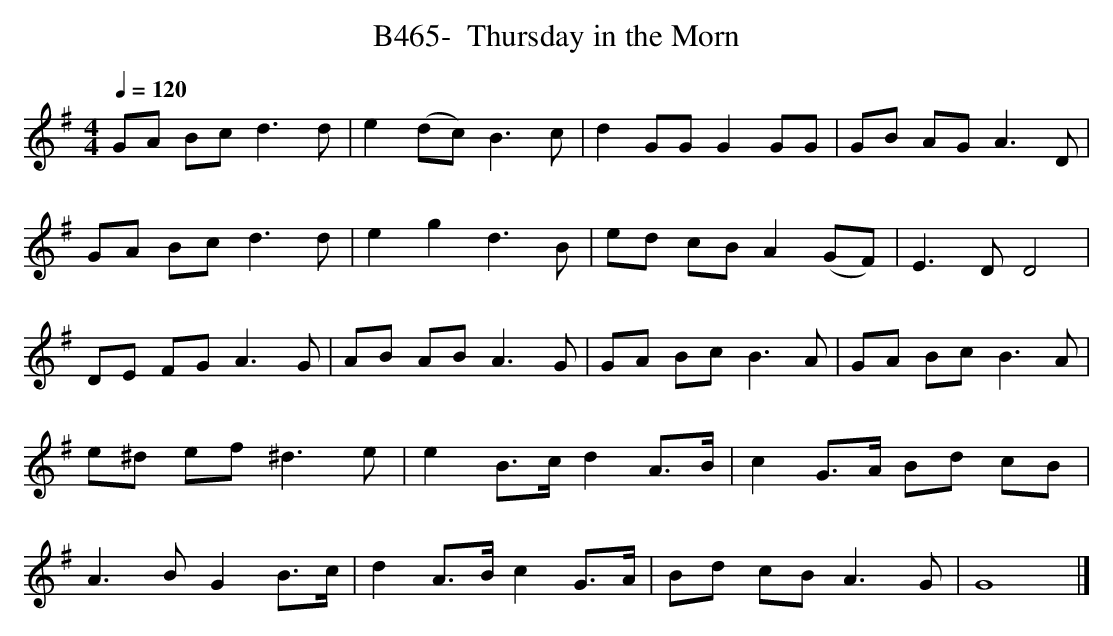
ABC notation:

X:1
T:B465-  Thursday in the Morn
Q:1/4=120
L:1/4
M:4/4
K:G
G/A/ B/c/d3/2d/|e(d/c/)B3/2c/|dG/G/GG/G/|\
G/B/ A/G/A3/2D/|G/A/ B/c/d3/2d/|egd3/2B/|e/d/ c/B/A(G/F/)|\
E3/2D/D2|D/E/ F/G/A3/2G/|A/B/ A/B/ A3/2G/|G/A/ B/c/B3/2A/|\
G/A/ B/c/B3/2A/|e/^d/ e/f/^d3/2e/|eB3/4c/4dA3/4B/4|\
cG3/4A/4 B/d/ c/B/|A3/2B/GB3/4c/4|dA3/4B/4cG3/4A/4|\
B/d/ c/B/A3/2G/|G4|]
